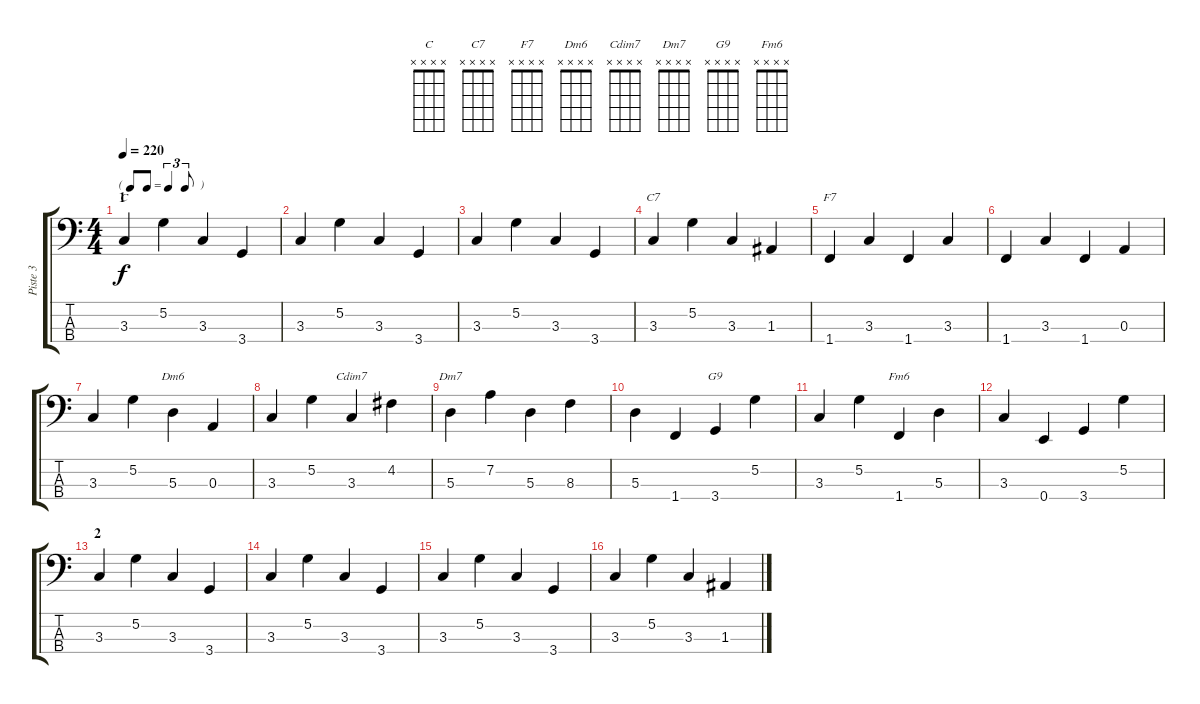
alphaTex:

\track ("Piste 3" "Piste 3") {instrument acousticbass}
\staff {score tabs}
\tuning (G2 D2 A1 E1) {hide}
\chord ("C" x x x x) {firstfret 0}
\chord ("C7" x x x x) {firstfret 0}
\chord ("F7" x x x x) {firstfret 0}
\chord ("Dm6" x x x x) {firstfret 0}
\chord ("Cdim7" x x x x) {firstfret 0}
\chord ("Dm7" x x x x) {firstfret 0}
\chord ("G9" x x x x) {firstfret 0}
\chord ("Fm6" x x x x) {firstfret 0}
\ts (4 4)
\tf triplet8th
\section ("" "1")
\tempo 220
\clef f4
\ks c
3.3.4{ch "C" dy f instrument acousticbass} 5.2.4 3.3.4 3.4.4 |
3.3.4 5.2.4 3.3.4 3.4.4 |
3.3.4 5.2.4 3.3.4 3.4.4 |
3.3.4{ch "C7"} 5.2.4 3.3.4 1.3.4 |
1.4.4{ch "F7"} 3.3.4 1.4.4 3.3.4 |
1.4.4 3.3.4 1.4.4 0.3.4 |
3.3.4 5.2.4 5.3.4{ch "Dm6"} 0.3.4 |
3.3.4 5.2.4 3.3.4{ch "Cdim7"} 4.2.4 |
5.3.4{ch "Dm7"} 7.2.4 5.3.4 8.3.4 |
5.3.4 1.4.4 3.4.4{ch "G9"} 5.2.4 |
3.3.4 5.2.4 1.4.4{ch "Fm6"} 5.3.4 |
3.3.4 0.4.4 3.4.4 5.2.4 |
\section ("" "2")
3.3.4 5.2.4 3.3.4 3.4.4 |
3.3.4 5.2.4 3.3.4 3.4.4 |
3.3.4 5.2.4 3.3.4 3.4.4 |
3.3.4 5.2.4 3.3.4 1.3.4
